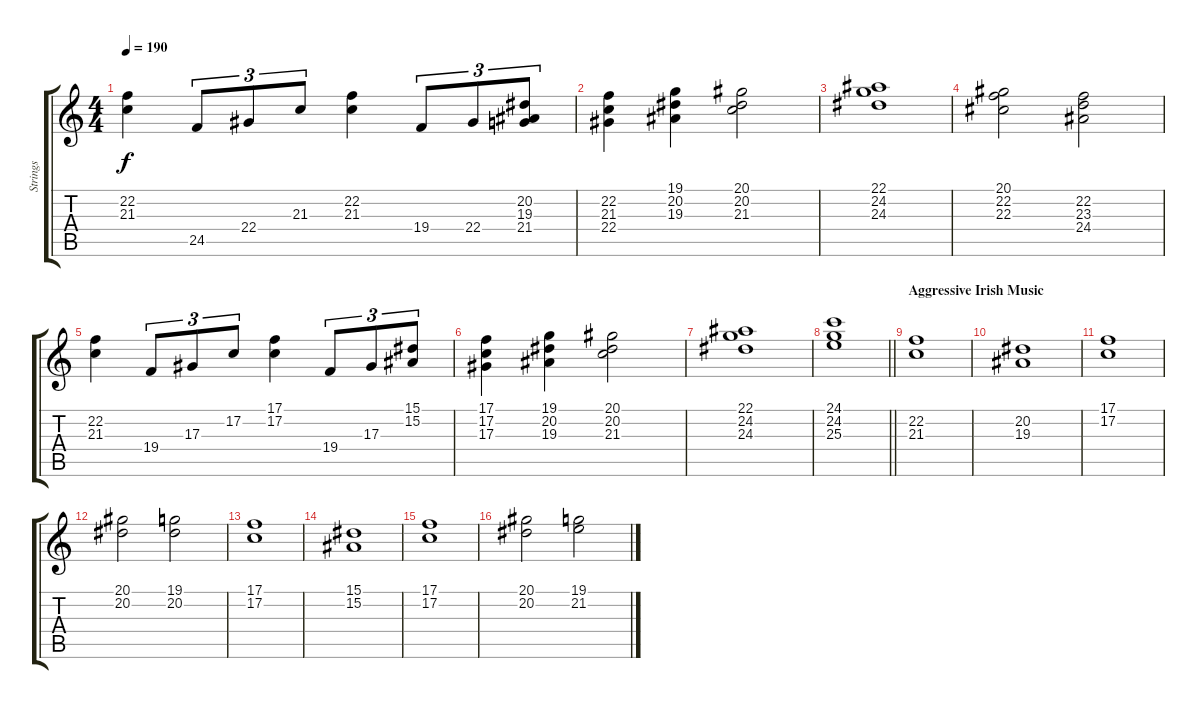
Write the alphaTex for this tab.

\track ("Strings" "Strings") {instrument stringensemble1}
\staff {score tabs}
\tuning (C4 G3 Eb3 Bb2 F2 C2) {hide}
\ts (4 4)
\tempo 190
\clef g2
\ks c
(22.2 21.3).4{dy f} 24.5.8{tu (3 2)} 22.4.8{tu (3 2)} 21.3.8{tu (3 2)} (22.2 21.3).4 19.4.8{tu (3 2)} 22.4.8{tu (3 2)} (20.2 19.3 21.4).8{tu (3 2)} |
(22.2 21.3 22.4).4 (19.1 20.2 19.3).4 (20.1 20.2 21.3).2 |
(22.1 24.2 24.3).1 |
(20.1 22.2 22.3).2 (22.2 23.3 24.4).2 |
(22.2 21.3).4 19.4.8{tu (3 2)} 17.3.8{tu (3 2)} 17.2.8{tu (3 2)} (17.1 17.2).4 19.4.8{tu (3 2)} 17.3.8{tu (3 2)} (15.1 15.2).8{tu (3 2)} |
(17.1 17.2 17.3).4 (19.1 20.2 19.3).4 (20.1 20.2 21.3).2 |
(22.1 24.2 24.3).1 |
\barLineRight lightlight
(24.1 24.2 25.3).1 |
\section ("" "Aggressive Irish Music")
(22.2 21.3).1 |
(20.2 19.3).1 |
(17.1 17.2).1 |
(20.1 20.2).2 (19.1 20.2).2 |
(17.1 17.2).1 |
(15.1 15.2).1 |
(17.1 17.2).1 |
(20.1 20.2).2 (19.1 21.2).2
